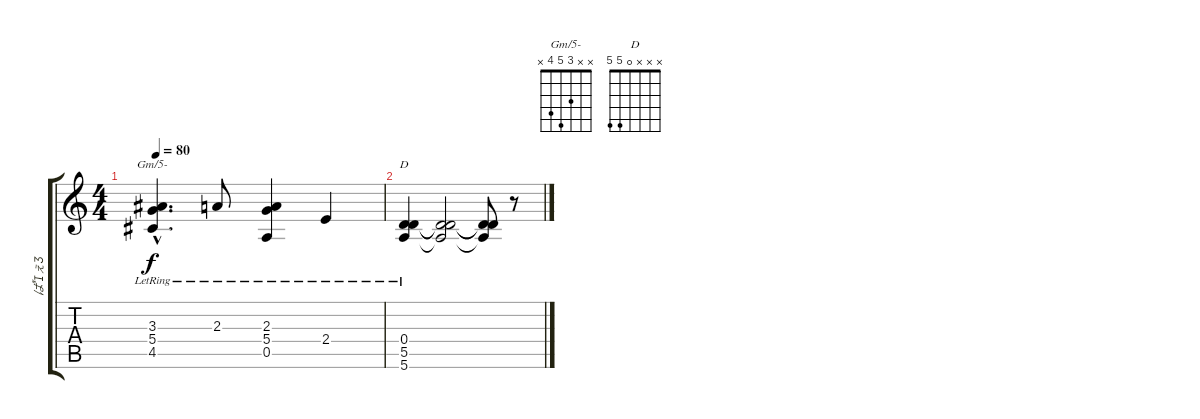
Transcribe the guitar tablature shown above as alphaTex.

\track ("ぱぇ" "ぱぇ") {instrument acousticguitarnylon}
\staff {score tabs}
\tuning (E4 B3 G3 D3 A2 E2) {hide}
\chord ("Gm/5-" x x 3 5 4 x)
\chord ("D" x x x 0 5 5)
\ts (4 4)
\tempo 80
\clef g2
\ks c
(3.3{hac lr} 5.4{hac lr} 4.5{hac lr}).4{d ch "Gm/5-" dy f} 2.3{lr}.8 (2.3{lr} 5.4{lr} 0.5{lr}).4 2.4{lr}.4 |
(0.4{lr} 5.5{lr} 5.6{lr}).4{ch "D"} (0.4{t} 5.5{t} 5.6{t}).2 (0.4{t} 5.5{t} 5.6{t}).8 r.8
